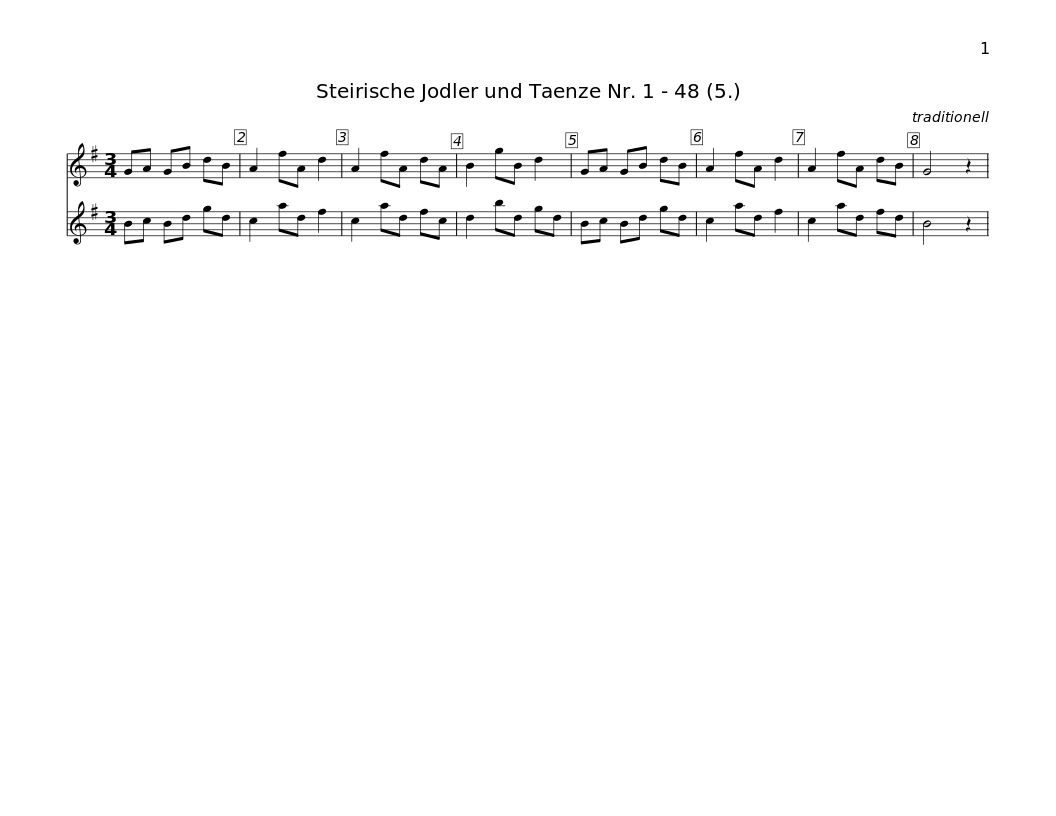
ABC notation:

X:1
%%score 1 2
L:1/8
M:3/4
I:linebreak $
K:G
V:1 treble
V:2 treble
V:1
 GA GB dB | A2 fA d2 | A2 fA dA | B2 gB d2 | GA GB dB | %5
 A2 fA d2 | A2 fA dB | G4 z2 | %8
V:2
 Bc Bd gd | c2 ad f2 | c2 ad fc | d2 bd gd | Bc Bd gd | %5
 c2 ad f2 | c2 ad fd | B4 z2 | %8
